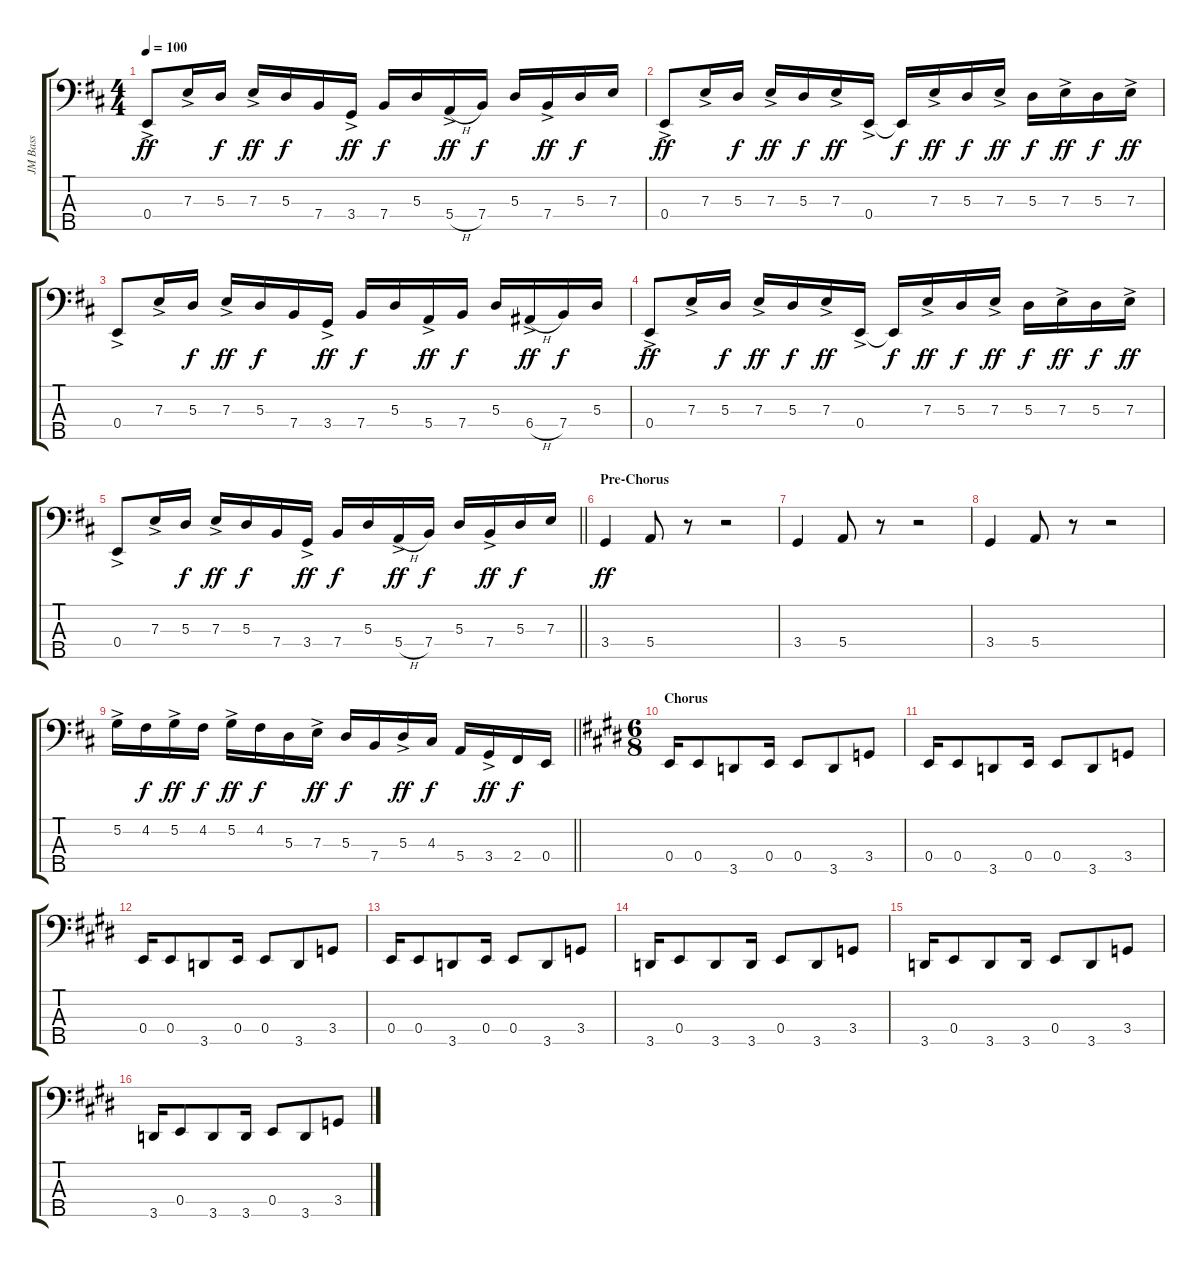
\track ("JM Bass" "JM Bass") {instrument electricbassfinger}
\staff {score tabs}
\tuning (G2 D2 A1 E1 B0) {hide}
\ts (4 4)
\tempo 100
\clef f4
\ks d
0.4{ac}.8{dy ff} 7.3{ac}.16 5.3.16{dy f} 7.3{ac}.16{dy ff} 5.3.16{dy f} 7.4.16 3.4{ac}.16{dy ff} 7.4.16{dy f} 5.3.16 5.4{h ac}.16{dy ff} 7.4.16{dy f} 5.3.16 7.4{ac}.16{dy ff} 5.3.16{dy f} 7.3.16 |
0.4{ac}.8{dy ff} 7.3{ac}.16 5.3.16{dy f} 7.3{ac}.16{dy ff} 5.3.16{dy f} 7.3{ac}.16{dy ff} 0.4{ac}.16 0.4{t}.16{dy f} 7.3{ac}.16{dy ff} 5.3.16{dy f} 7.3{ac}.16{dy ff} 5.3.16{dy f} 7.3{ac}.16{dy ff} 5.3.16{dy f} 7.3{ac}.16{dy ff} |
0.4{ac}.8 7.3{ac}.16 5.3.16{dy f} 7.3{ac}.16{dy ff} 5.3.16{dy f} 7.4.16 3.4{ac}.16{dy ff} 7.4.16{dy f} 5.3.16 5.4{ac}.16{dy ff} 7.4.16{dy f} 5.3.16 6.4{h ac}.16{dy ff} 7.4.16{dy f} 5.3.16 |
0.4{ac}.8{dy ff} 7.3{ac}.16 5.3.16{dy f} 7.3{ac}.16{dy ff} 5.3.16{dy f} 7.3{ac}.16{dy ff} 0.4{ac}.16 0.4{t}.16{dy f} 7.3{ac}.16{dy ff} 5.3.16{dy f} 7.3{ac}.16{dy ff} 5.3.16{dy f} 7.3{ac}.16{dy ff} 5.3.16{dy f} 7.3{ac}.16{dy ff} |
\barLineRight lightlight
0.4{ac}.8 7.3{ac}.16 5.3.16{dy f} 7.3{ac}.16{dy ff} 5.3.16{dy f} 7.4.16 3.4{ac}.16{dy ff} 7.4.16{dy f} 5.3.16 5.4{h ac}.16{dy ff} 7.4.16{dy f} 5.3.16 7.4{ac}.16{dy ff} 5.3.16{dy f} 7.3.16 |
\section ("" "Pre-Chorus")
3.4.4{dy ff} 5.4.8 r.8 r.2 |
3.4.4 5.4.8 r.8 r.2 |
3.4.4 5.4.8 r.8 r.2 |
\barLineRight lightlight
5.2{ac}.16 4.2.16{dy f} 5.2{ac}.16{dy ff} 4.2.16{dy f} 5.2{ac}.16{dy ff} 4.2.16{dy f} 5.3.16 7.3{ac}.16{dy ff} 5.3.16{dy f} 7.4.16 5.3{ac}.16{dy ff} 4.3.16{dy f} 5.4.16 3.4{ac}.16{dy ff} 2.4.16{dy f} 0.4.16 |
\ts (6 8)
\section ("" "Chorus")
\ks e
0.4.16 0.4.8 3.5.8 0.4.16 0.4.8 3.5.8 3.4.8 |
0.4.16 0.4.8 3.5.8 0.4.16 0.4.8 3.5.8 3.4.8 |
0.4.16 0.4.8 3.5.8 0.4.16 0.4.8 3.5.8 3.4.8 |
0.4.16 0.4.8 3.5.8 0.4.16 0.4.8 3.5.8 3.4.8 |
3.5.16 0.4.8 3.5.8 3.5.16 0.4.8 3.5.8 3.4.8 |
3.5.16 0.4.8 3.5.8 3.5.16 0.4.8 3.5.8 3.4.8 |
3.5.16 0.4.8 3.5.8 3.5.16 0.4.8 3.5.8 3.4.8
